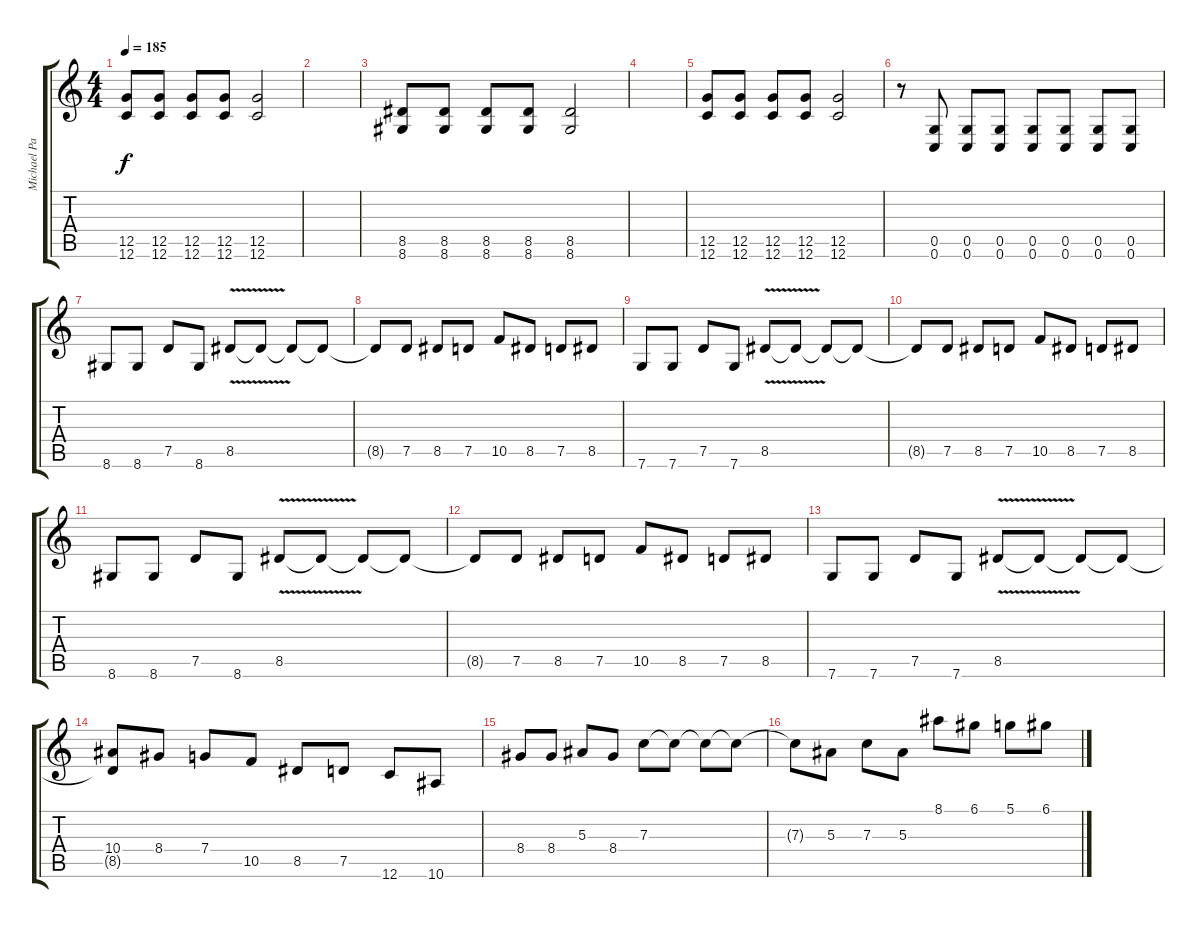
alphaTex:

\track ("Michael Padget" "Michael Pa") {instrument distortionguitar}
\staff {score tabs}
\tuning (D4 A3 F3 C3 G2 C2) {hide}
\ts (4 4)
\tempo 185
\clef g2
\ks c
(12.5 12.6).8{dy f} (12.5 12.6).8 (12.5 12.6).8 (12.5 12.6).8 (12.5 12.6).2 |
|
(8.5 8.6).8 (8.5 8.6).8 (8.5 8.6).8 (8.5 8.6).8 (8.5 8.6).2 |
|
(12.5 12.6).8 (12.5 12.6).8 (12.5 12.6).8 (12.5 12.6).8 (12.5 12.6).2 |
r.8 (0.5 0.6).8 (0.5 0.6).8 (0.5 0.6).8 (0.5 0.6).8 (0.5 0.6).8 (0.5 0.6).8 (0.5 0.6).8 |
8.6.8 8.6.8 7.5.8 8.6.8 8.5{v}.8 8.5{t}.8 8.5{t}.8 8.5{t}.8 |
8.5{t}.8 7.5.8 8.5.8 7.5.8 10.5.8 8.5.8 7.5.8 8.5.8 |
7.6.8 7.6.8 7.5.8 7.6.8 8.5{v}.8 8.5{t}.8 8.5{t}.8 8.5{t}.8 |
8.5{t}.8 7.5.8 8.5.8 7.5.8 10.5.8 8.5.8 7.5.8 8.5.8 |
8.6.8 8.6.8 7.5.8 8.6.8 8.5{v}.8 8.5{t}.8 8.5{t}.8 8.5{t}.8 |
8.5{t}.8 7.5.8 8.5.8 7.5.8 10.5.8 8.5.8 7.5.8 8.5.8 |
7.6.8 7.6.8 7.5.8 7.6.8 8.5{v}.8 8.5{t}.8 8.5{t}.8 8.5{t}.8 |
(10.4 8.5{t}).8 8.4.8 7.4.8 10.5.8 8.5.8 7.5.8 12.6.8 10.6.8 |
8.4.8 8.4.8 5.3.8 8.4.8 7.3.8 7.3{t}.8 7.3{t}.8 7.3{t}.8 |
7.3{t}.8 5.3.8 7.3.8 5.3.8 8.1.8 6.1.8 5.1.8 6.1.8
